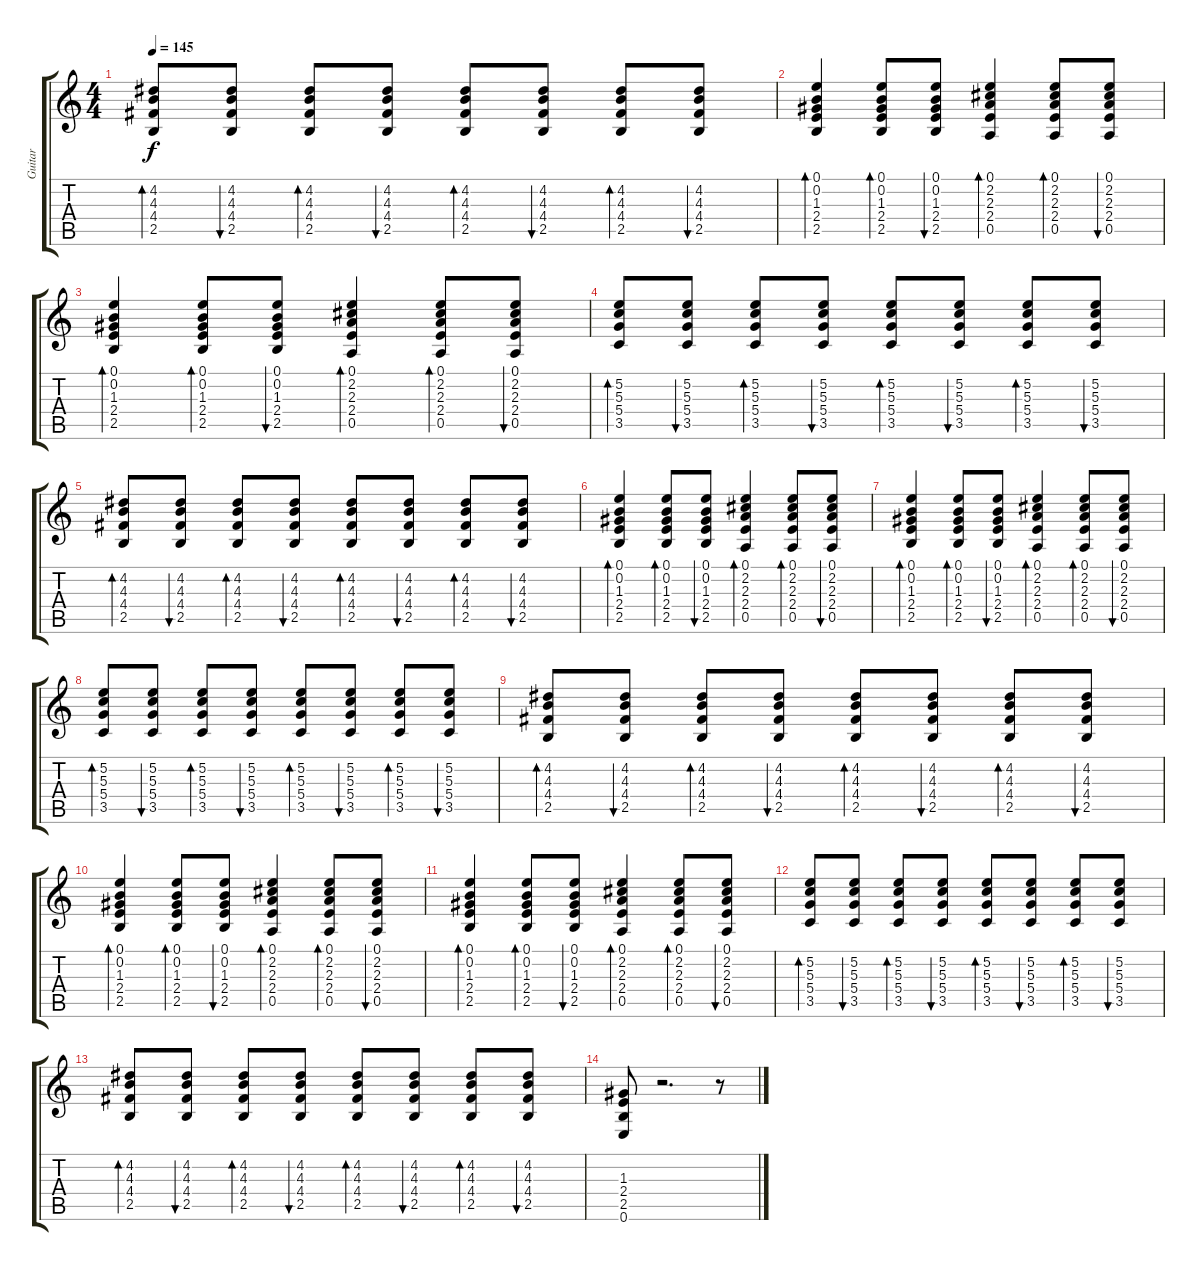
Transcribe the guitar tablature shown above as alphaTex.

\track ("Guitar" "Guitar") {instrument electricguitarclean}
\staff {score tabs}
\tuning (E4 B3 G3 D3 A2 E2) {hide}
\ts (4 4)
\tempo 145
\clef g2
\ks c
(4.2 4.3 4.4 2.5).8{bd 30 dy f} (4.2 4.3 4.4 2.5).8{bu 30} (4.2 4.3 4.4 2.5).8{bd 30} (4.2 4.3 4.4 2.5).8{bu 30} (4.2 4.3 4.4 2.5).8{bd 30} (4.2 4.3 4.4 2.5).8{bu 30} (4.2 4.3 4.4 2.5).8{bd 30} (4.2 4.3 4.4 2.5).8{bu 30} |
(0.1 0.2 1.3 2.4 2.5).4{bd 30} (0.1 0.2 1.3 2.4 2.5).8{bd 30} (0.1 0.2 1.3 2.4 2.5).8{bu 30} (0.1 2.2 2.3 2.4 0.5).4{bd 30} (0.1 2.2 2.3 2.4 0.5).8{bd 30} (0.1 2.2 2.3 2.4 0.5).8{bu 30} |
(0.1 0.2 1.3 2.4 2.5).4{bd 30} (0.1 0.2 1.3 2.4 2.5).8{bd 30} (0.1 0.2 1.3 2.4 2.5).8{bu 30} (0.1 2.2 2.3 2.4 0.5).4{bd 30} (0.1 2.2 2.3 2.4 0.5).8{bd 30} (0.1 2.2 2.3 2.4 0.5).8{bu 30} |
(5.2 5.3 5.4 3.5).8{bd 30} (5.2 5.3 5.4 3.5).8{bu 30} (5.2 5.3 5.4 3.5).8{bd 30} (5.2 5.3 5.4 3.5).8{bu 30} (5.2 5.3 5.4 3.5).8{bd 30} (5.2 5.3 5.4 3.5).8{bu 30} (5.2 5.3 5.4 3.5).8{bd 30} (5.2 5.3 5.4 3.5).8{bu 30} |
(4.2 4.3 4.4 2.5).8{bd 30} (4.2 4.3 4.4 2.5).8{bu 30} (4.2 4.3 4.4 2.5).8{bd 30} (4.2 4.3 4.4 2.5).8{bu 30} (4.2 4.3 4.4 2.5).8{bd 30} (4.2 4.3 4.4 2.5).8{bu 30} (4.2 4.3 4.4 2.5).8{bd 30} (4.2 4.3 4.4 2.5).8{bu 30} |
(0.1 0.2 1.3 2.4 2.5).4{bd 30} (0.1 0.2 1.3 2.4 2.5).8{bd 30} (0.1 0.2 1.3 2.4 2.5).8{bu 30} (0.1 2.2 2.3 2.4 0.5).4{bd 30} (0.1 2.2 2.3 2.4 0.5).8{bd 30} (0.1 2.2 2.3 2.4 0.5).8{bu 30} |
(0.1 0.2 1.3 2.4 2.5).4{bd 30} (0.1 0.2 1.3 2.4 2.5).8{bd 30} (0.1 0.2 1.3 2.4 2.5).8{bu 30} (0.1 2.2 2.3 2.4 0.5).4{bd 30} (0.1 2.2 2.3 2.4 0.5).8{bd 30} (0.1 2.2 2.3 2.4 0.5).8{bu 30} |
(5.2 5.3 5.4 3.5).8{bd 30} (5.2 5.3 5.4 3.5).8{bu 30} (5.2 5.3 5.4 3.5).8{bd 30} (5.2 5.3 5.4 3.5).8{bu 30} (5.2 5.3 5.4 3.5).8{bd 30} (5.2 5.3 5.4 3.5).8{bu 30} (5.2 5.3 5.4 3.5).8{bd 30} (5.2 5.3 5.4 3.5).8{bu 30} |
(4.2 4.3 4.4 2.5).8{bd 30} (4.2 4.3 4.4 2.5).8{bu 30} (4.2 4.3 4.4 2.5).8{bd 30} (4.2 4.3 4.4 2.5).8{bu 30} (4.2 4.3 4.4 2.5).8{bd 30} (4.2 4.3 4.4 2.5).8{bu 30} (4.2 4.3 4.4 2.5).8{bd 30} (4.2 4.3 4.4 2.5).8{bu 30} |
(0.1 0.2 1.3 2.4 2.5).4{bd 30} (0.1 0.2 1.3 2.4 2.5).8{bd 30} (0.1 0.2 1.3 2.4 2.5).8{bu 30} (0.1 2.2 2.3 2.4 0.5).4{bd 30} (0.1 2.2 2.3 2.4 0.5).8{bd 30} (0.1 2.2 2.3 2.4 0.5).8{bu 30} |
(0.1 0.2 1.3 2.4 2.5).4{bd 30} (0.1 0.2 1.3 2.4 2.5).8{bd 30} (0.1 0.2 1.3 2.4 2.5).8{bu 30} (0.1 2.2 2.3 2.4 0.5).4{bd 30} (0.1 2.2 2.3 2.4 0.5).8{bd 30} (0.1 2.2 2.3 2.4 0.5).8{bu 30} |
(5.2 5.3 5.4 3.5).8{bd 30} (5.2 5.3 5.4 3.5).8{bu 30} (5.2 5.3 5.4 3.5).8{bd 30} (5.2 5.3 5.4 3.5).8{bu 30} (5.2 5.3 5.4 3.5).8{bd 30} (5.2 5.3 5.4 3.5).8{bu 30} (5.2 5.3 5.4 3.5).8{bd 30} (5.2 5.3 5.4 3.5).8{bu 30} |
(4.2 4.3 4.4 2.5).8{bd 30} (4.2 4.3 4.4 2.5).8{bu 30} (4.2 4.3 4.4 2.5).8{bd 30} (4.2 4.3 4.4 2.5).8{bu 30} (4.2 4.3 4.4 2.5).8{bd 30} (4.2 4.3 4.4 2.5).8{bu 30} (4.2 4.3 4.4 2.5).8{bd 30} (4.2 4.3 4.4 2.5).8{bu 30} |
(1.3 2.4 2.5 0.6).8 r.2{d} r.8
